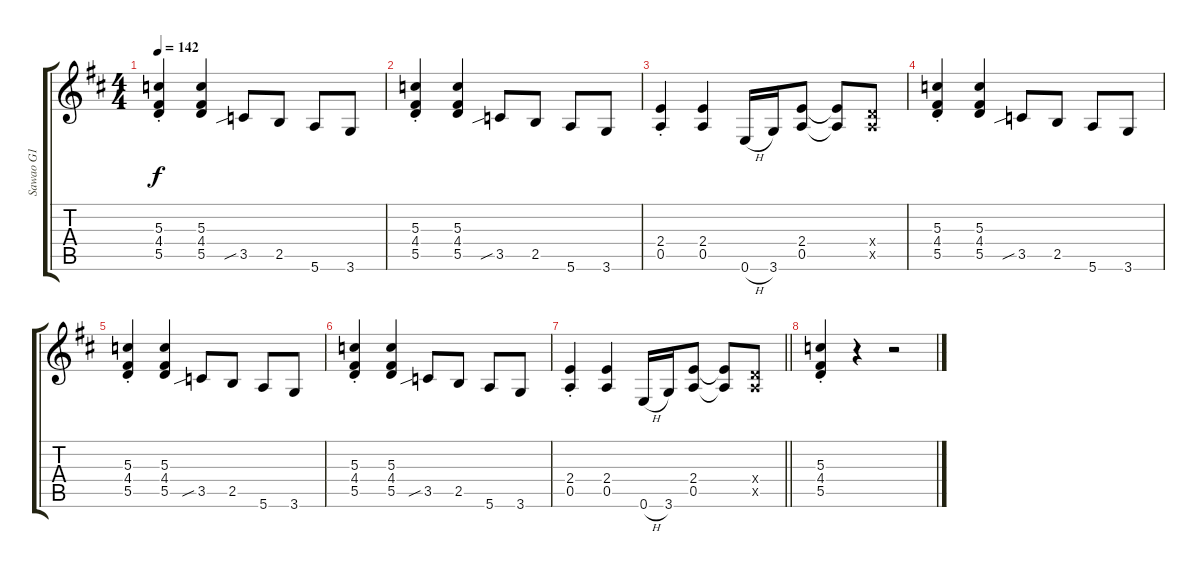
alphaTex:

\track ("Sawao G1" "Sawao G1") {instrument overdrivenguitar}
\staff {score tabs}
\tuning (E4 B3 G3 D3 A2 E2) {hide}
\ts (4 4)
\tempo 142
\clef g2
\ks d
(5.3{st} 4.4{st} 5.5{st}).4{dy f} (5.3 4.4 5.5).4 3.5{sib}.8 2.5.8 5.6.8 3.6.8 |
(5.3{st} 4.4{st} 5.5{st}).4 (5.3 4.4 5.5).4 3.5{sib}.8 2.5.8 5.6.8 3.6.8 |
(2.4{st} 0.5{st}).4 (2.4 0.5).4 0.6{h}.16 3.6.16 (2.4 0.5).8 (2.4{t} 0.5{t}).8 (0.4{x} 0.5{x}).8 |
(5.3{st} 4.4{st} 5.5{st}).4 (5.3 4.4 5.5).4 3.5{sib}.8 2.5.8 5.6.8 3.6.8 |
(5.3{st} 4.4{st} 5.5{st}).4 (5.3 4.4 5.5).4 3.5{sib}.8 2.5.8 5.6.8 3.6.8 |
(5.3{st} 4.4{st} 5.5{st}).4 (5.3 4.4 5.5).4 3.5{sib}.8 2.5.8 5.6.8 3.6.8 |
\barLineRight lightlight
(2.4{st} 0.5{st}).4 (2.4 0.5).4 0.6{h}.16 3.6.16 (2.4 0.5).8 (2.4{t} 0.5{t}).8 (0.4{x} 0.5{x}).8 |
(5.3{st} 4.4{st} 5.5{st}).4 r.4 r.2
